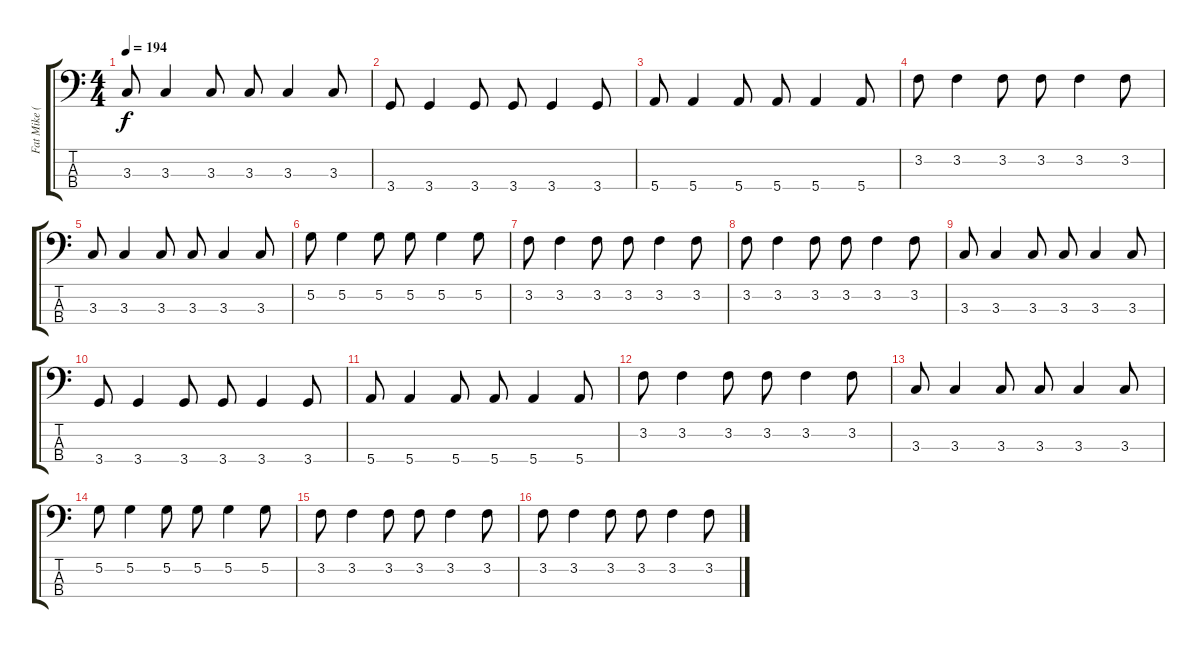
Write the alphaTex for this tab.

\track ("Fat Mike (Bass)" "Fat Mike (") {instrument electricbassfinger}
\staff {score tabs}
\tuning (G2 D2 A1 E1) {hide}
\ts (4 4)
\tempo 194
\clef f4
\ks c
3.3.8{dy f} 3.3.4 3.3.8 3.3.8 3.3.4 3.3.8 |
3.4.8 3.4.4 3.4.8 3.4.8 3.4.4 3.4.8 |
5.4.8 5.4.4 5.4.8 5.4.8 5.4.4 5.4.8 |
3.2.8 3.2.4 3.2.8 3.2.8 3.2.4 3.2.8 |
3.3.8 3.3.4 3.3.8 3.3.8 3.3.4 3.3.8 |
5.2.8 5.2.4 5.2.8 5.2.8 5.2.4 5.2.8 |
3.2.8 3.2.4 3.2.8 3.2.8 3.2.4 3.2.8 |
3.2.8 3.2.4 3.2.8 3.2.8 3.2.4 3.2.8 |
3.3.8 3.3.4 3.3.8 3.3.8 3.3.4 3.3.8 |
3.4.8 3.4.4 3.4.8 3.4.8 3.4.4 3.4.8 |
5.4.8 5.4.4 5.4.8 5.4.8 5.4.4 5.4.8 |
3.2.8 3.2.4 3.2.8 3.2.8 3.2.4 3.2.8 |
3.3.8 3.3.4 3.3.8 3.3.8 3.3.4 3.3.8 |
5.2.8 5.2.4 5.2.8 5.2.8 5.2.4 5.2.8 |
3.2.8 3.2.4 3.2.8 3.2.8 3.2.4 3.2.8 |
3.2.8 3.2.4 3.2.8 3.2.8 3.2.4 3.2.8
